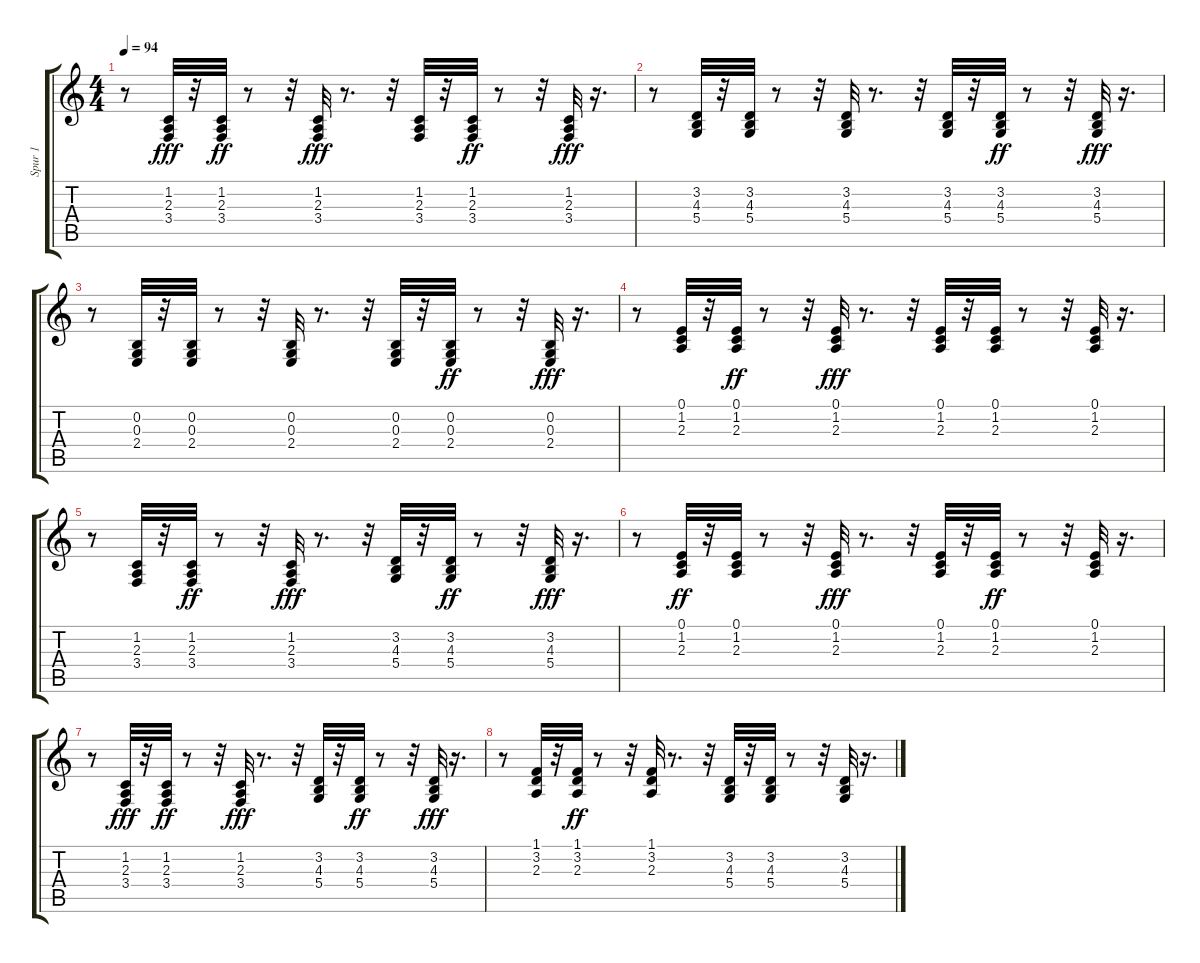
\track ("Spur 1" "Spur 1") {instrument brightacousticpiano}
\staff {score tabs}
\tuning (E4 B3 G3 D3 A2 E2) {hide}
\ts (4 4)
\tempo 94
\clef g2
\ks c
r.8{dy fff} (1.2 2.3 3.4).32 r.32 (1.2 2.3 3.4).32{dy ff} r.8 r.32 (1.2 2.3 3.4).32{dy fff} r.8{d} r.32 (1.2 2.3 3.4).32 r.32 (1.2 2.3 3.4).32{dy ff} r.8 r.32 (1.2 2.3 3.4).32{dy fff} r.16{d} |
r.8 (3.2 4.3 5.4).32 r.32 (3.2 4.3 5.4).32 r.8 r.32 (3.2 4.3 5.4).32 r.8{d} r.32 (3.2 4.3 5.4).32 r.32 (3.2 4.3 5.4).32{dy ff} r.8 r.32 (3.2 4.3 5.4).32{dy fff} r.16{d} |
r.8 (0.2 0.3 2.4).32 r.32 (0.2 0.3 2.4).32 r.8 r.32 (0.2 0.3 2.4).32 r.8{d} r.32 (0.2 0.3 2.4).32 r.32 (0.2 0.3 2.4).32{dy ff} r.8 r.32 (0.2 0.3 2.4).32{dy fff} r.16{d} |
r.8 (0.1 1.2 2.3).32 r.32 (0.1 1.2 2.3).32{dy ff} r.8 r.32 (0.1 1.2 2.3).32{dy fff} r.8{d} r.32 (0.1 1.2 2.3).32 r.32 (0.1 1.2 2.3).32 r.8 r.32 (0.1 1.2 2.3).32 r.16{d} |
r.8 (1.2 2.3 3.4).32 r.32 (1.2 2.3 3.4).32{dy ff} r.8 r.32 (1.2 2.3 3.4).32{dy fff} r.8{d} r.32 (3.2 4.3 5.4).32 r.32 (3.2 4.3 5.4).32{dy ff} r.8 r.32 (3.2 4.3 5.4).32{dy fff} r.16{d} |
r.8 (0.1 1.2 2.3).32{dy ff} r.32 (0.1 1.2 2.3).32 r.8 r.32 (0.1 1.2 2.3).32{dy fff} r.8{d} r.32 (0.1 1.2 2.3).32 r.32 (0.1 1.2 2.3).32{dy ff} r.8 r.32 (0.1 1.2 2.3).32 r.16{d} |
r.8 (1.2 2.3 3.4).32{dy fff} r.32 (1.2 2.3 3.4).32{dy ff} r.8 r.32 (1.2 2.3 3.4).32{dy fff} r.8{d} r.32 (3.2 4.3 5.4).32 r.32 (3.2 4.3 5.4).32{dy ff} r.8 r.32 (3.2 4.3 5.4).32{dy fff} r.16{d} |
r.8 (1.1 3.2 2.3).32 r.32 (1.1 3.2 2.3).32{dy ff} r.8 r.32 (1.1 3.2 2.3).32 r.8{d} r.32 (3.2 4.3 5.4).32 r.32 (3.2 4.3 5.4).32 r.8 r.32 (3.2 4.3 5.4).32 r.16{d}
